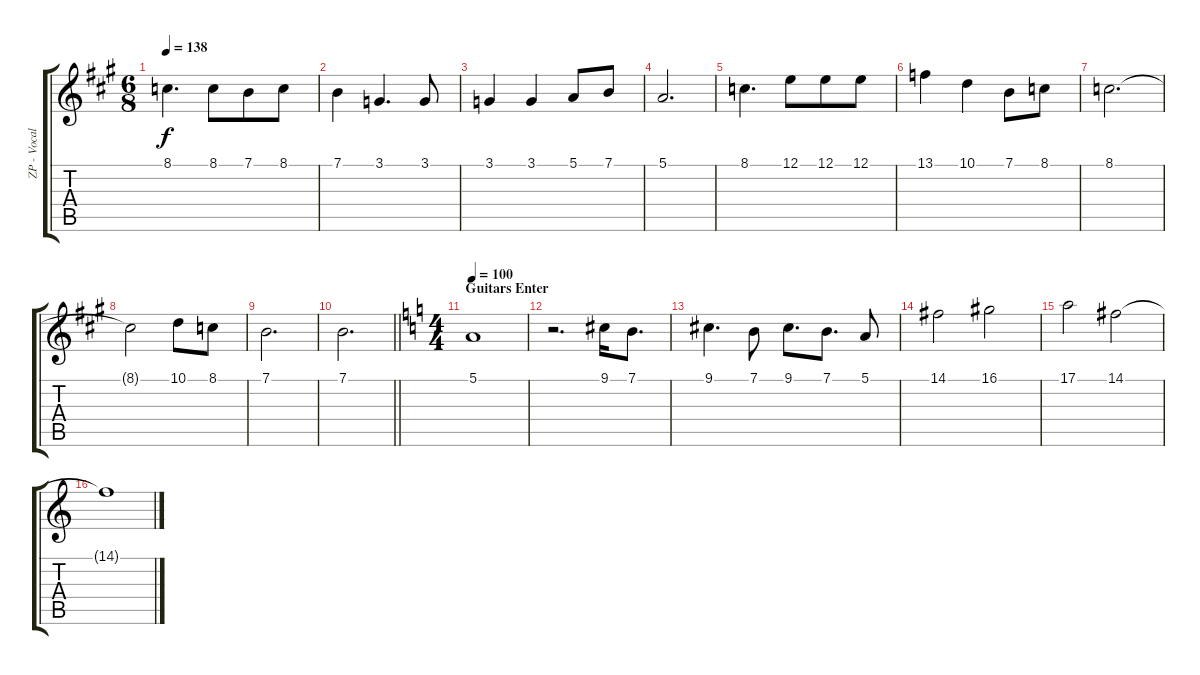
\track ("ZP - Vocals" "ZP - Vocal") {instrument pad4choir}
\staff {score tabs}
\tuning (E4 B3 G3 D3 A2 E2) {hide}
\ts (6 8)
\tempo 138
\clef g2
\ks a
8.1.4{d dy f} 8.1.8 7.1.8 8.1.8 |
7.1.4 3.1.4{d} 3.1.8 |
3.1.4 3.1.4 5.1.8 7.1.8 |
5.1.2{d} |
8.1.4{d} 12.1.8 12.1.8 12.1.8 |
13.1.4 10.1.4 7.1.8 8.1.8 |
8.1.2{d} |
8.1{t}.2 10.1.8 8.1.8 |
7.1.2{d} |
\barLineRight lightlight
7.1.2{d} |
\ts (4 4)
\section ("" "Guitars Enter")
\tempo 100
\ks c
5.1.1 |
r.2{d} 9.1.16 7.1.8{d} |
9.1.4{d} 7.1.8 9.1.8{d} 7.1.8{d} 5.1.8 |
14.1.2 16.1.2 |
17.1.2 14.1.2 |
14.1{t}.1
